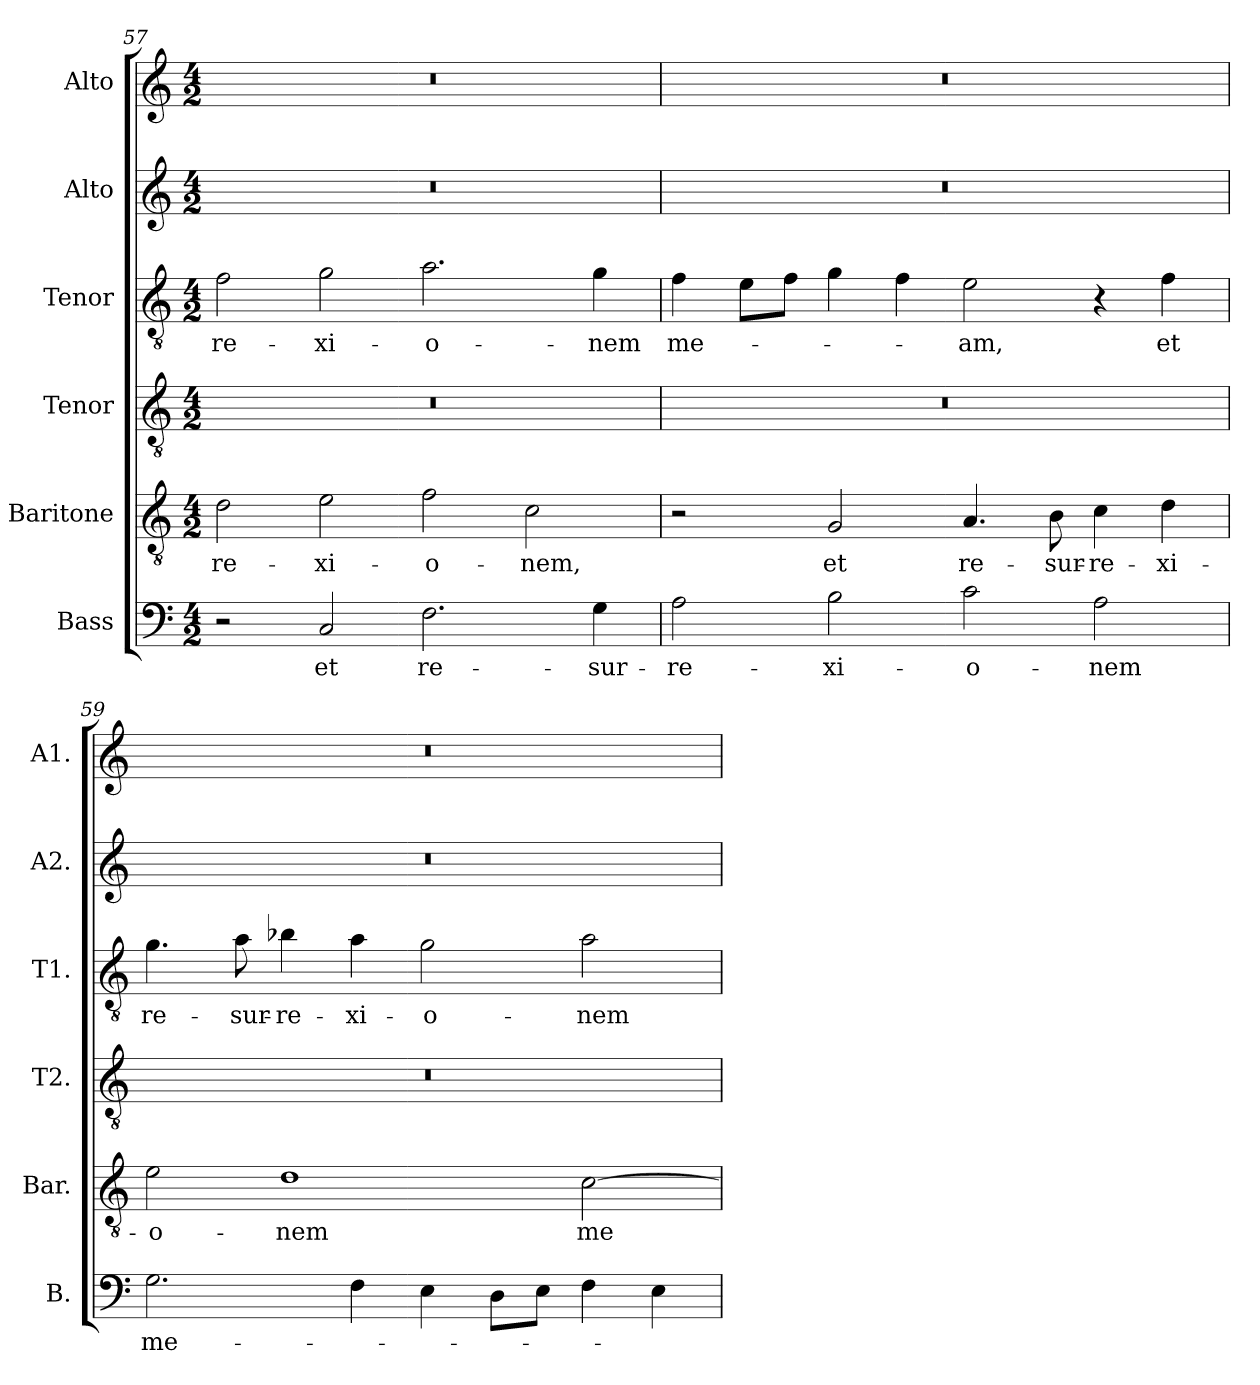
**kern	**text	**kern	**text	**kern	**kern	**text	**kern	**kern
*part6	*part6	*part5	*part5	*part4	*part3	*part3	*part2	*part1
*staff6	*staff6	*staff5	*staff5	*staff4	*staff3	*staff3	*staff2	*staff1
*I"Bass	*	*I"Baritone	*	*I"Tenor	*I"Tenor	*	*I"Alto	*I"Alto
*I'B.	*	*I'Bar.	*	*I'T2.	*I'T1.	*	*I'A2.	*I'A1.
!!LO:PB:g=z
*clefF4	*	*clefGv2	*	*clefGv2	*clefGv2	*	*clefG2	*clefG2
*	*	*ITrd7c12	*	*ITrd7c12	*ITrd7c12	*	*	*
*k[]	*	*k[]	*	*k[]	*k[]	*	*k[]	*k[]
*C:	*	*C:	*	*C:	*C:	*	*C:	*C:
*M4/2	*	*M4/2	*	*M4/2	*M4/2	*	*M4/2	*M4/2
=57	=57	=57	=57	=57	=57	=57	=57	=57
!	!	!	!LO:LY:b:color=#000000	!LO:N:vis=1	!	!	!	!
!	!	!	!	!	!	!LO:LY:b:color=#000000	!LO:N:vis=1	!LO:N:vis=1
2r	.	2Di\	-re-	0r	2Fi\	-re-	0r	0r
!	!LO:LY:b:color=#000000	!	!	!	!	!	!	!
!	!	!	!LO:LY:b:color=#000000	!	!	!	!	!
!	!	!	!	!	!	!LO:LY:b:color=#000000	!	!
2Ci/	et	2Ei\	-xi-	.	2Gi\	-xi-	.	.
!	!LO:LY:b:color=#000000	!	!	!	!	!	!	!
!	!	!	!LO:LY:b:color=#000000	!	!	!	!	!
!	!	!	!	!	!	!LO:LY:b:color=#000000	!	!
2.Fi\	re-	2Fi\	-o-	.	2.Ai\	-o-	.	.
!	!	!	!LO:LY:b:color=#000000	!	!	!	!	!
.	.	2Ci\	-nem,	.	.	.	.	.
!	!LO:LY:b:color=#000000	!	!	!	!	!	!	!
!	!	!	!	!	!	!LO:LY:b:color=#000000	!	!
4Gi\	-sur-	.	.	.	4Gi\	-nem	.	.
=58	=58	=58	=58	=58	=58	=58	=58	=58
!	!LO:LY:b:color=#000000	!	!	!LO:N:vis=1	!	!	!	!
!	!	!	!	!	!	!LO:LY:b:color=#000000	!LO:N:vis=1	!LO:N:vis=1
2Ai\	-re-	2r	.	0r	4Fi\	me-	0r	0r
.	.	.	.	.	8Ei\L	.	.	.
.	.	.	.	.	8Fi\J	.	.	.
!	!LO:LY:b:color=#000000	!	!	!	!	!	!	!
!	!	!	!LO:LY:b:color=#000000	!	!	!	!	!
2Bi\	-xi-	2GGi/	et	.	4Gi\	.	.	.
.	.	.	.	.	4Fi\	.	.	.
!	!LO:LY:b:color=#000000	!	!	!	!	!	!	!
!	!	!	!LO:LY:b:color=#000000	!	!	!	!	!
!	!	!	!	!	!	!LO:LY:b:color=#000000	!	!
2ci\	-o-	4.AAi/	re-	.	2Ei\	-am,	.	.
!	!	!	!LO:LY:b:color=#000000	!	!	!	!	!
.	.	8BBi\	-sur-	.	.	.	.	.
!	!LO:LY:b:color=#000000	!	!	!	!	!	!	!
!	!	!	!LO:LY:b:color=#000000	!	!	!	!	!
2Ai\	-nem	4Ci\	-re-	.	4r	.	.	.
!	!	!	!LO:LY:b:color=#000000	!	!	!	!	!
!	!	!	!	!	!	!LO:LY:b:color=#000000	!	!
.	.	4Di\	-xi-	.	4Fi\	et	.	.
=59	=59	=59	=59	=59	=59	=59	=59	=59
!	!LO:LY:b:color=#000000	!	!	!	!	!	!	!
!	!	!	!LO:LY:b:color=#000000	!LO:N:vis=1	!	!	!	!
!	!	!	!	!	!	!LO:LY:b:color=#000000	!LO:N:vis=1	!LO:N:vis=1
2.Gi\	me-	2Ei\	-o-	0r	4.Gi\	re-	0r	0r
!	!	!	!	!	!	!LO:LY:b:color=#000000	!	!
.	.	.	.	.	8Ai\	-sur-	.	.
!	!	!	!LO:LY:b:color=#000000	!	!	!	!	!
!	!	!	!	!	!	!LO:LY:b:color=#000000	!	!
.	.	1Di	-nem	.	4B-Xi\	-re-	.	.
!	!	!	!	!	!	!LO:LY:b:color=#000000	!	!
4Fi\	.	.	.	.	4Ai\	-xi-	.	.
!	!	!	!	!	!	!LO:LY:b:color=#000000	!	!
4Ei\	.	.	.	.	2Gi\	-o-	.	.
8Di\L	.	.	.	.	.	.	.	.
8Ei\J	.	.	.	.	.	.	.	.
!	!	!	!LO:LY:b:color=#000000	!	!	!	!	!
!	!	!	!	!	!	!LO:LY:b:color=#000000	!	!
4Fi\	.	[2Ci\	me-	.	2Ai\	-nem	.	.
4Ei\	.	.	.	.	.	.	.	.
=	=	=	=	=	=	=	=	=
*-	*-	*-	*-	*-	*-	*-	*-	*-
